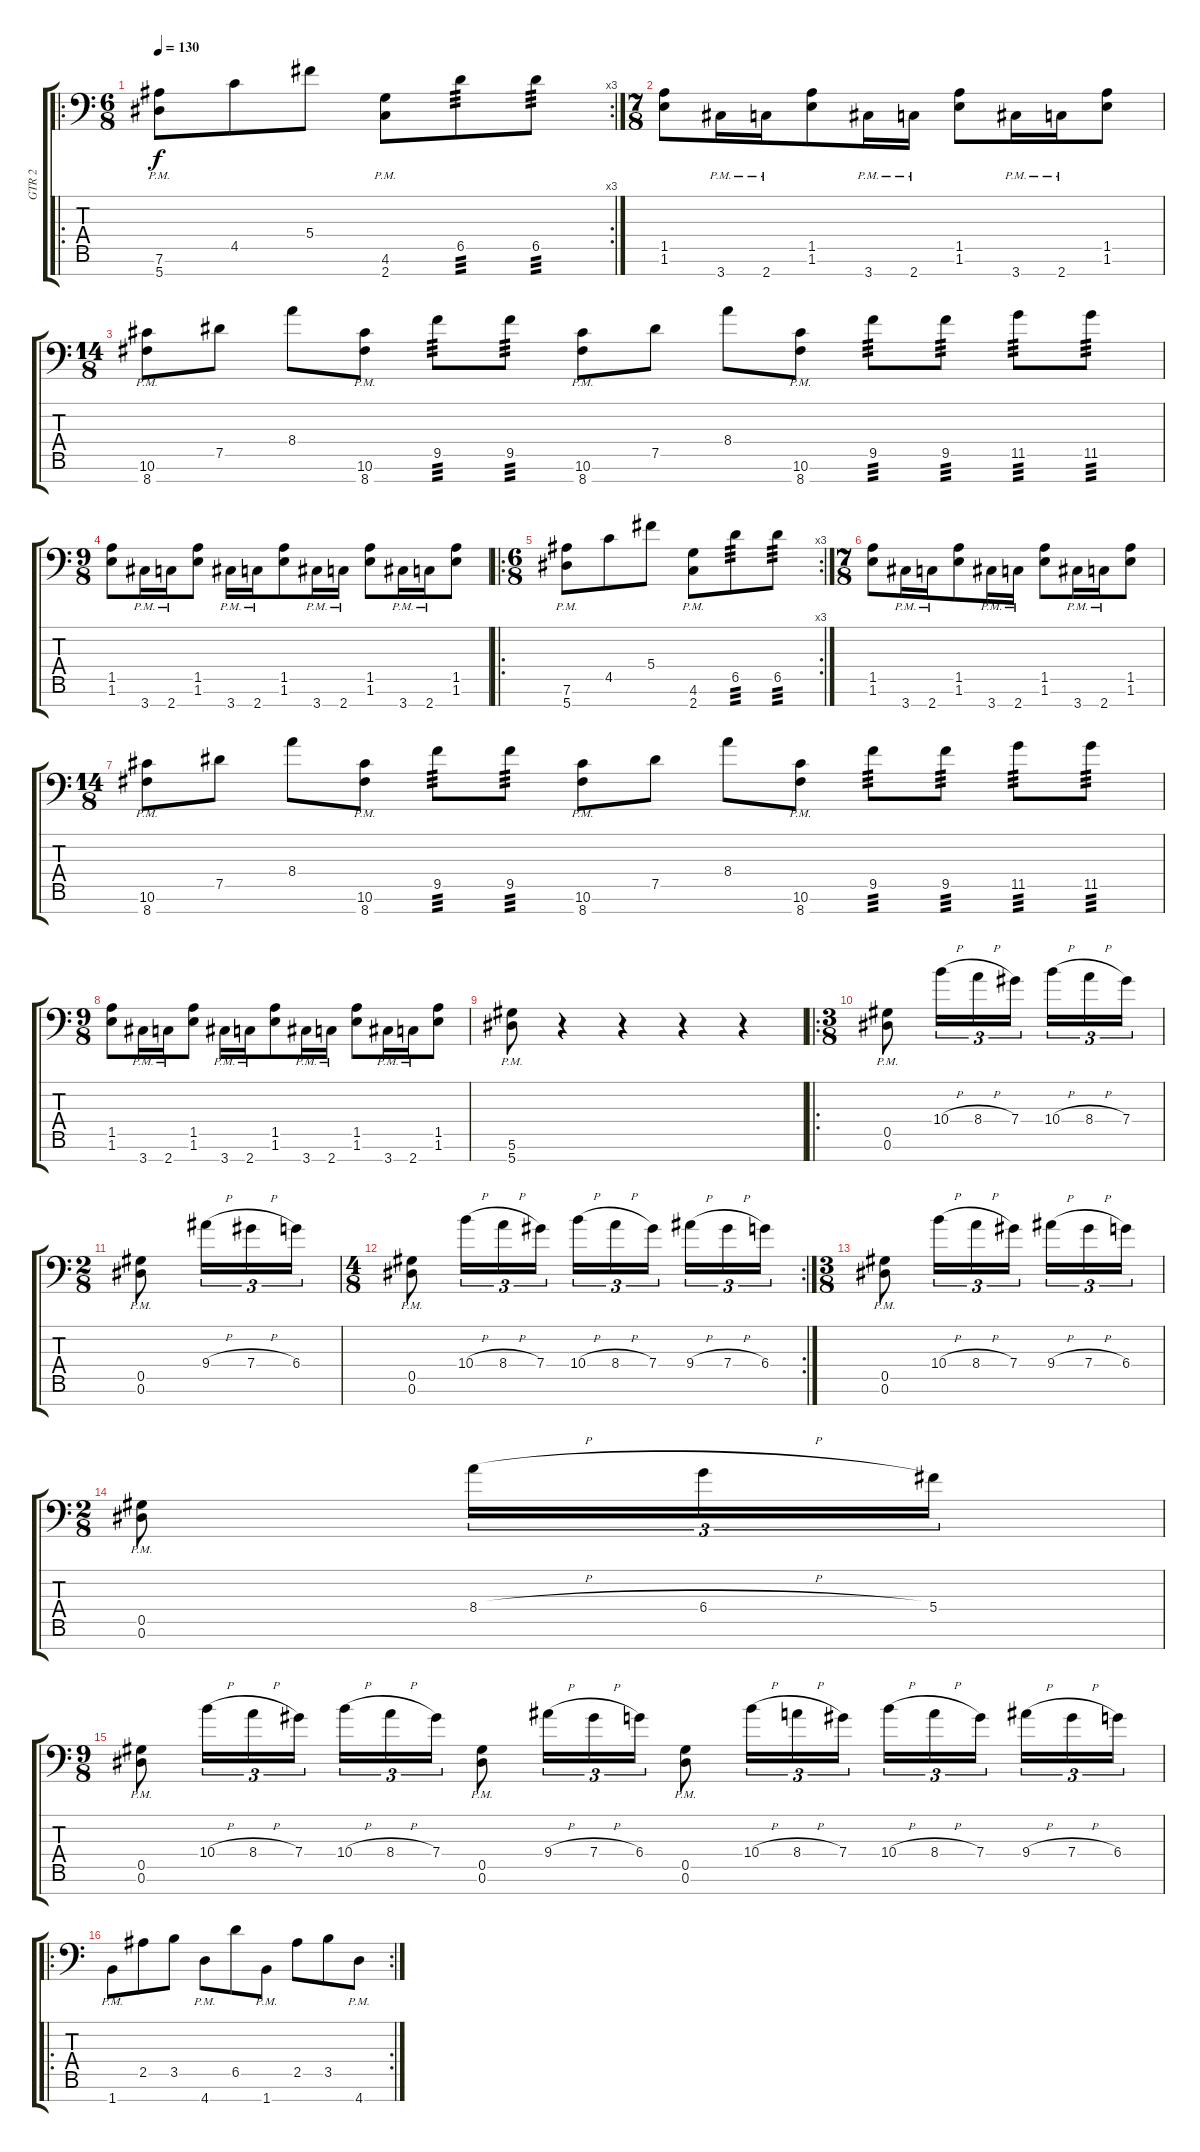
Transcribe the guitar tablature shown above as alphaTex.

\track ("GTR 2" "GTR 2") {instrument overdrivenguitar}
\staff {score tabs}
\tuning (Eb4 Bb3 Gb3 Db3 Ab2 Eb2 Bb1) {hide}
\ro
\rc 3
\ts (6 8)
\tempo 130
\clef f4
\ks c
(7.6{pm} 5.7{pm}).8{dy f} 4.5.8 5.4.8 (4.6{pm} 2.7{pm}).8 6.5.8{tp 3} 6.5.8{tp 3} |
\ts (7 8)
(1.5 1.6).8 3.7{pm}.16 2.7{pm}.16 (1.5 1.6).8 3.7{pm}.16 2.7{pm}.16 (1.5 1.6).8 3.7{pm}.16 2.7{pm}.16 (1.5 1.6).8 |
\ts (14 8)
(10.6{pm} 8.7{pm}).8 7.5.8 8.4.8 (10.6{pm} 8.7{pm}).8 9.5.8{tp 3} 9.5.8{tp 3} (10.6{pm} 8.7{pm}).8 7.5.8 8.4.8 (10.6{pm} 8.7{pm}).8 9.5.8{tp 3} 9.5.8{tp 3} 11.5.8{tp 3} 11.5.8{tp 3} |
\ts (9 8)
(1.5 1.6).8 3.7{pm}.16 2.7{pm}.16 (1.5 1.6).8 3.7{pm}.16 2.7{pm}.16 (1.5 1.6).8 3.7{pm}.16 2.7{pm}.16 (1.5 1.6).8 3.7{pm}.16 2.7{pm}.16 (1.5 1.6).8 |
\ro
\rc 3
\ts (6 8)
(7.6{pm} 5.7{pm}).8 4.5.8 5.4.8 (4.6{pm} 2.7{pm}).8 6.5.8{tp 3} 6.5.8{tp 3} |
\ts (7 8)
(1.5 1.6).8 3.7{pm}.16 2.7{pm}.16 (1.5 1.6).8 3.7{pm}.16 2.7{pm}.16 (1.5 1.6).8 3.7{pm}.16 2.7{pm}.16 (1.5 1.6).8 |
\ts (14 8)
(10.6{pm} 8.7{pm}).8 7.5.8 8.4.8 (10.6{pm} 8.7{pm}).8 9.5.8{tp 3} 9.5.8{tp 3} (10.6{pm} 8.7{pm}).8 7.5.8 8.4.8 (10.6{pm} 8.7{pm}).8 9.5.8{tp 3} 9.5.8{tp 3} 11.5.8{tp 3} 11.5.8{tp 3} |
\ts (9 8)
(1.5 1.6).8 3.7{pm}.16 2.7{pm}.16 (1.5 1.6).8 3.7{pm}.16 2.7{pm}.16 (1.5 1.6).8 3.7{pm}.16 2.7{pm}.16 (1.5 1.6).8 3.7{pm}.16 2.7{pm}.16 (1.5 1.6).8 |
(5.6{pm} 5.7{pm}).8 r.4 r.4 r.4 r.4 |
\ro
\ts (3 8)
(0.5{pm} 0.6{pm}).8 10.4{h}.16{tu (3 2)} 8.4{h}.16{tu (3 2)} 7.4.16{tu (3 2)} 10.4{h}.16{tu (3 2)} 8.4{h}.16{tu (3 2)} 7.4.16{tu (3 2)} |
\ts (2 8)
(0.5{pm} 0.6{pm}).8 9.4{h}.16{tu (3 2)} 7.4{h}.16{tu (3 2)} 6.4.16{tu (3 2)} |
\rc 2
\ts (4 8)
(0.5{pm} 0.6{pm}).8 10.4{h}.16{tu (3 2)} 8.4{h}.16{tu (3 2)} 7.4.16{tu (3 2)} 10.4{h}.16{tu (3 2)} 8.4{h}.16{tu (3 2)} 7.4.16{tu (3 2)} 9.4{h}.16{tu (3 2)} 7.4{h}.16{tu (3 2)} 6.4.16{tu (3 2)} |
\ts (3 8)
(0.5{pm} 0.6{pm}).8 10.4{h}.16{tu (3 2)} 8.4{h}.16{tu (3 2)} 7.4.16{tu (3 2)} 9.4{h}.16{tu (3 2)} 7.4{h}.16{tu (3 2)} 6.4.16{tu (3 2)} |
\ts (2 8)
(0.5{pm} 0.6{pm}).8 8.4{h}.16{tu (3 2)} 6.4{h}.16{tu (3 2)} 5.4.16{tu (3 2)} |
\ts (9 8)
(0.5{pm} 0.6{pm}).8 10.4{h}.16{tu (3 2)} 8.4{h}.16{tu (3 2)} 7.4.16{tu (3 2) beam splitsecondary} 10.4{h}.16{tu (3 2)} 8.4{h}.16{tu (3 2)} 7.4.16{tu (3 2)} (0.5{pm} 0.6{pm}).8 9.4{h}.16{tu (3 2)} 7.4{h}.16{tu (3 2)} 6.4.16{tu (3 2)} (0.5{pm} 0.6{pm}).8 10.4{h}.16{tu (3 2)} 8.4{h}.16{tu (3 2)} 7.4.16{tu (3 2) beam splitsecondary} 10.4{h}.16{tu (3 2)} 8.4{h}.16{tu (3 2)} 7.4.16{tu (3 2) beam splitsecondary} 9.4{h}.16{tu (3 2)} 7.4{h}.16{tu (3 2)} 6.4.16{tu (3 2)} |
\ro
\rc 2
1.7{pm}.8 2.5.8 3.5.8 4.7{pm}.8 6.5.8 1.7{pm}.8 2.5.8 3.5.8 4.7{pm}.8
